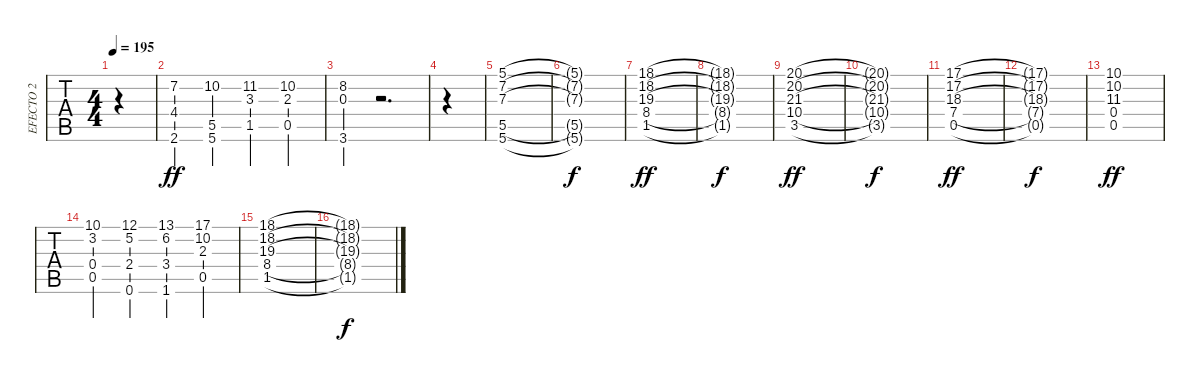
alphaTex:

\track ("EFECTO 2" "EFECTO 2") {instrument churchorgan}
\staff {tabs}
\tuning (Eb4 Bb3 Gb3 Db3 Ab2 Eb2) {hide}
\ts (4 4)
\tempo 195
\clef g2
\ks c
|
(7.2 4.4 2.6).4{dy ff} (10.2 5.5 5.6).4 (11.2 3.3 1.5).4 (10.2 2.3 0.5).4 |
(8.2 0.3 3.6).4 r.2{d} |
|
(5.1 7.2 7.3 5.5 5.6).1 |
(5.1{t} 7.2{t} 7.3{t} 5.5{t} 5.6{t}).1{dy f} |
(18.1 18.2 19.3 8.4 1.5).1{dy ff} |
(18.1{t} 18.2{t} 19.3{t} 8.4{t} 1.5{t}).1{dy f} |
(20.1 20.2 21.3 10.4 3.5).1{dy ff} |
(20.1{t} 20.2{t} 21.3{t} 10.4{t} 3.5{t}).1{dy f} |
(17.1 17.2 18.3 7.4 0.5).1{dy ff} |
(17.1{t} 17.2{t} 18.3{t} 7.4{t} 0.5{t}).1{dy f} |
(10.1 10.2 11.3 0.4 0.5).1{dy ff} |
(10.1 3.2 0.4 0.5).4 (12.1 5.2 2.4 0.6).4 (13.1 6.2 3.4 1.6).4 (17.1 10.2 2.3 0.5).4 |
(18.1 18.2 19.3 8.4 1.5).1 |
(18.1{t} 18.2{t} 19.3{t} 8.4{t} 1.5{t}).1{dy f}
